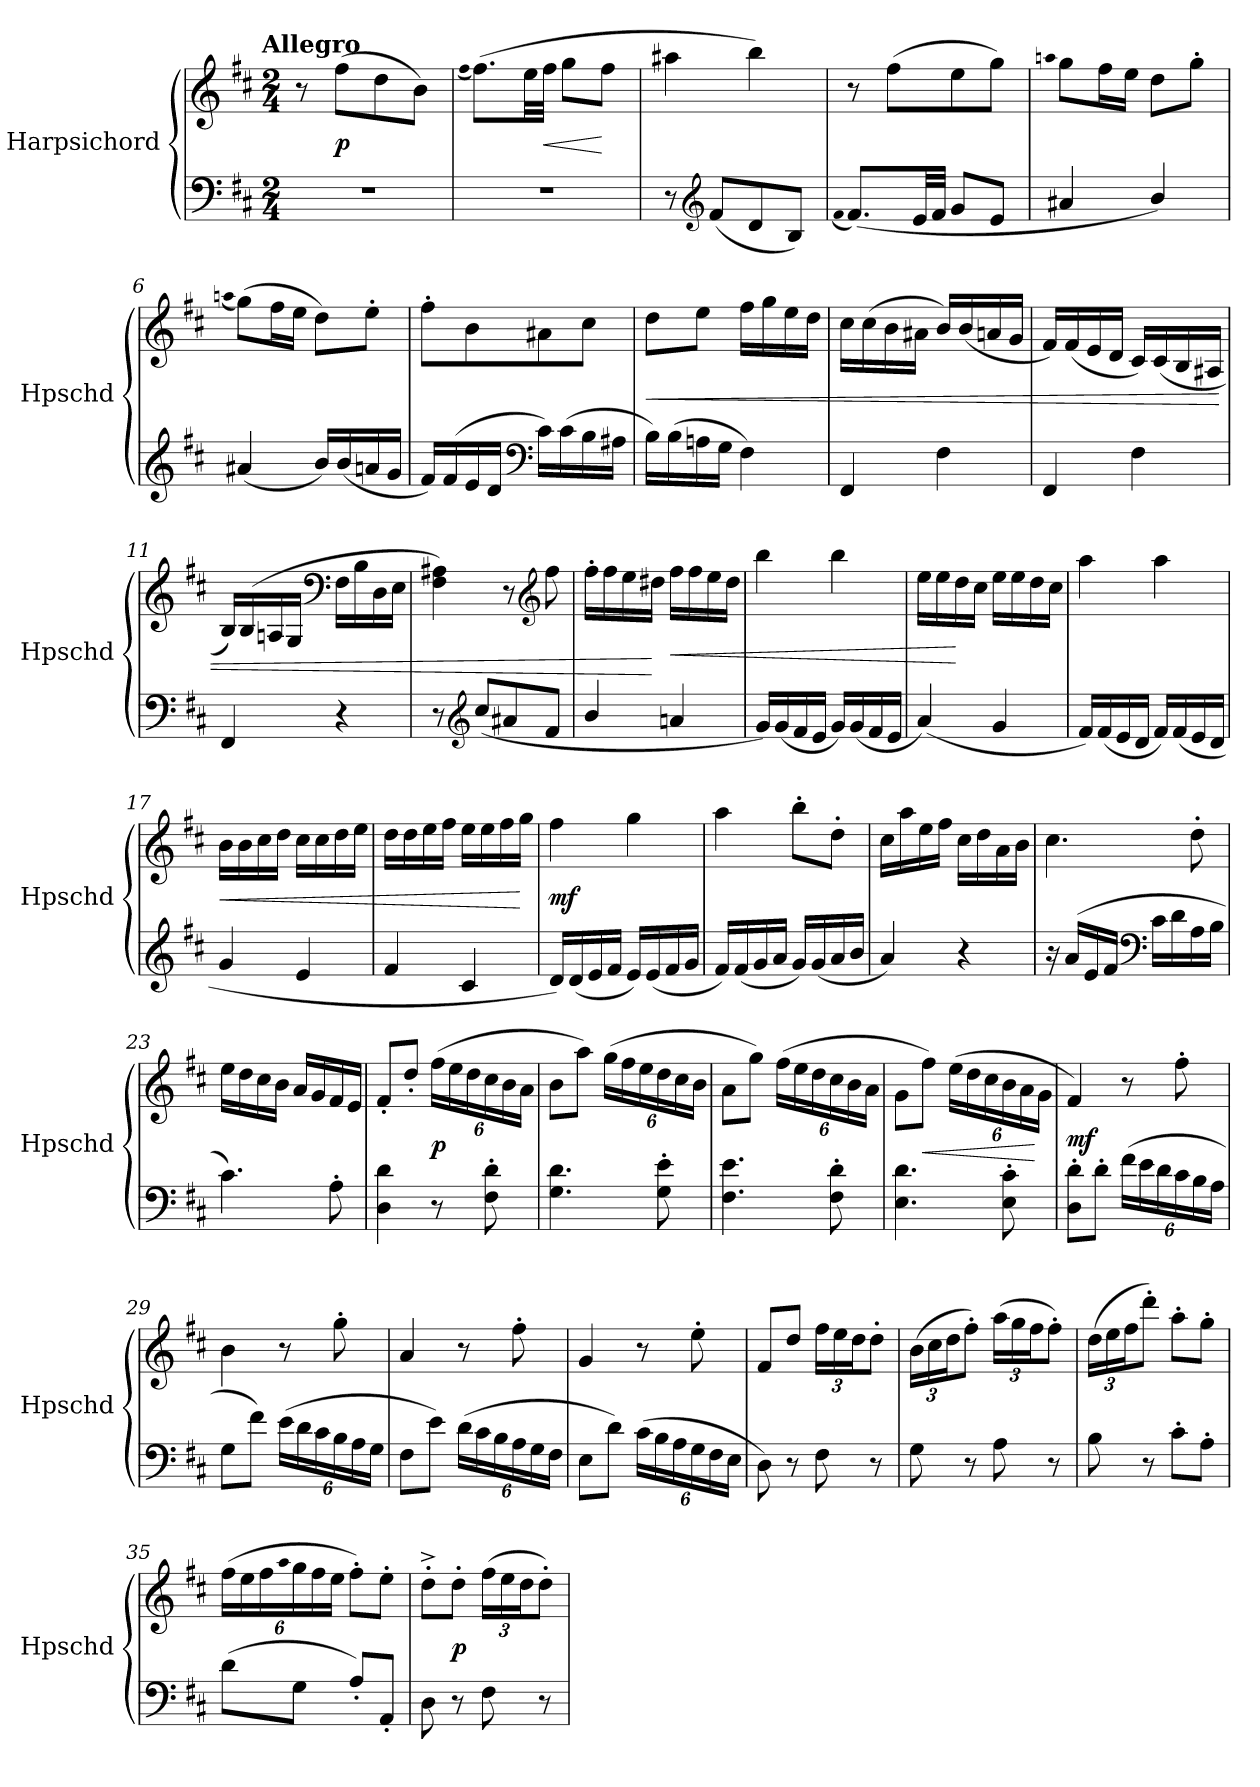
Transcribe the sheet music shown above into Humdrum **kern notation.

**kern	**kern	**dynam
*part1	*part1	*part1
*staff2	*staff1	*staff1/2
*I"Harpsichord	*	*
*I'Hpschd	*	*
*clefF4	*clefG2	*
*k[f#c#]	*k[f#c#]	*
*b:	*b:	*
!!LO:TX:omd:t=Allegro
*M2/4	*M2/4	*
*MM92	*MM92	*
=1	=1	=1
2r	8r	.
.	(8ff#\L	p
.	8dd\	.
.	8b\J)	.
=2	=2	=2
.	(qff#	.
2r	(8.ff#\L)	.
.	32ee\LL	.
.	32ff#\JJJ	<
.	8gg\L	.
.	8ff#\J	[
=3	=3	=3
8r	4aa#X\	.
*clefG2	*	*
(8f#/L	.	.
8d/	4bb\)	.
8B/J)	.	.
=4	=4	=4
(qf#	.	.
(8.f#/L)	8r	.
.	(8ff#\L	.
32e/LL	.	.
32f#/JJJ	.	.
8g/L	8ee\	.
8e/J	8gg\J)	.
=5	=5	=5
.	qaan	.
4a#X/	8gg\L	.
.	16ff#\L	.
.	16ee\JJ	.
4b/)	8dd\L	.
.	8gg'\J	.
=6	=6	=6
.	(qaan	.
(4a#X/	(8gg\L)	.
.	16ff#\L	.
.	16ee\JJ	.
16b/LL)	8dd\L)	.
(16b/	.	.
16an/	8ee'\J	.
16g/JJ	.	.
=7	=7	=7
16f#/LL)	8ff#'\L	.
(16f#/	.	.
16e/	8b\	.
16d/JJ	.	.
*clefF4	*	*
16c#\LL)	8a#X\	.
(16c#\	.	.
16B\	8cc#\J	.
16A#X\JJ	.	.
=8	=8	=8
16B\LL)	8dd\L	<
(16B\	.	.
16An\	8ee\J	.
16G\JJ	.	.
4F#\)	16ff#\LL	.
.	16gg\	.
.	16ee\	.
.	16dd\JJ	.
=9	=9	=9
4FF#/	16cc#\LL	.
.	(16cc#\	.
.	16b\	.
.	16a#X\JJ	.
4F#\	16b/LL)	.
.	(16b/	.
.	16an/	.
.	16g/JJ	.
=10	=10	=10
4FF#/	16f#/LL)	.
.	(16f#/	.
.	16e/	.
.	16d/JJ	.
4F#\	16c#/LL)	.
.	(16c#/	.
.	16B/	.
.	16A#X/JJ	.
=11	=11	=11
4FF#/	16B/LL)	.
.	(16B/	.
.	16An/	.
.	16G/JJ	.
*	*clefF4	*
4r	16F#\LL	.
.	16B\	.
.	16D\	.
.	16E\JJ	.
=12	=12	=12
8r	4F#\ 4A#X\)	.
*clefG2	*	*
(8cc#/L	.	.
8a#X/	8r	.
*	*clefG2	*
8f#/J	8ff#\	.
=13	=13	=13
4b/	16ff#'\LL	.
.	16ff#\	.
.	16ee\	.
.	16dd#X\JJ	[
4an/	16ff#\LL	<
.	16ff#\	.
.	16ee\	.
.	16dd#\JJ	.
=14	=14	=14
16g/LL)	4bb\	.
(16g/	.	.
16f#/	.	.
16e/JJ	.	.
16g/LL)	4bb\	.
(16g/	.	.
16f#/	.	.
16e/JJ	.	.
=15	=15	=15
(4a/)	16ee\LL	.
.	16ee\	.
.	16dd\	[
.	16cc#\JJ	.
4g/	16ee\LL	.
.	16ee\	.
.	16dd\	.
.	16cc#\JJ	.
=16	=16	=16
16f#/LL)	4aa\	.
(16f#/	.	.
16e/	.	.
16d/JJ	.	.
16f#/LL)	4aa\	.
(16f#/	.	.
16e/	.	.
16d/JJ	.	.
=17	=17	=17
4g/	16b\LL	<
.	16b\	.
.	16cc#\	.
.	16dd\JJ	.
4e/	16cc#\LL	.
.	16cc#\	.
.	16dd\	.
.	16ee\JJ	.
=18	=18	=18
4f#/	16dd\LL	.
.	16dd\	.
.	16ee\	.
.	16ff#\JJ	.
4c#/	16ee\LL	.
.	16ee\	.
.	16ff#\	.
.	16gg\JJ	[
=19	=19	=19
16d/LL)	4ff#\	mf
(16d/	.	.
16e/	.	.
16f#/JJ	.	.
16e/LL)	4gg\	.
(16e/	.	.
16f#/	.	.
16g/JJ	.	.
=20	=20	=20
16f#/LL)	4aa\	.
(16f#/	.	.
16g/	.	.
16a/JJ	.	.
16g/LL)	8bb'\L	.
(16g/	.	.
16a/	8dd'\J	.
16b/JJ	.	.
=21	=21	=21
4a/)	16cc#\LL	.
.	16aa\	.
.	16ee\	.
.	16ff#\JJ	.
4r	16cc#\LL	.
.	16dd\	.
.	16a\	.
.	16b\JJ	.
=22	=22	=22
16r	4.cc#\	.
(16a/LL	.	.
16e/	.	.
16f#/JJ	.	.
*clefF4	*	*
16c#\LL	.	.
16d\	.	.
16A\	8dd'\	.
16B\JJ	.	.
=23	=23	=23
4.c#\)	16ee\LL	.
.	16dd\	.
.	16cc#\	.
.	16b\JJ	.
.	16a/LL	.
.	16g/	.
8A'\	16f#/	.
.	16e/JJ	.
=24	=24	=24
4D\ 4d\	8f#'/L	.
.	8dd'/J	.
8r	(24ff#\LL	p
.	24ee\	.
.	24dd\	.
8F#'\ 8d'\	24cc#\	.
.	24b\	.
.	24a\JJ	.
=25	=25	=25
4.G\ 4.d\	8b\L	.
.	8aa\J)	.
.	(24gg\LL	.
.	24ff#\	.
.	24ee\	.
8G'\ 8e'\	24dd\	.
.	24cc#\	.
.	24b\JJ	.
=26	=26	=26
4.F#\ 4.e\	8a\L	.
.	8gg\J)	.
.	(24ff#\LL	.
.	24ee\	.
.	24dd\	.
8F#'\ 8d'\	24cc#\	.
.	24b\	.
.	24a\JJ	.
=27	=27	=27
4.E\ 4.d\	8g\L	.
.	8ff#\J)	<
.	(24ee\LL	.
.	24dd\	.
.	24cc#\	.
8E'\ 8c#'\	24b\	.
.	24a\	.
.	24g\JJ	[
=28	=28	=28
8D'\ 8d'\L	4f#/)	mf
8d'\J	.	.
(24f#\LL	8r	.
24e\	.	.
24d\	.	.
24c#\	8ff#'\	.
24B\	.	.
24A\JJ	.	.
=29	=29	=29
8G\L	4b\	.
8f#\J)	.	.
(24e\LL	8r	.
24d\	.	.
24c#\	.	.
24B\	8gg'\	.
24A\	.	.
24G\JJ	.	.
=30	=30	=30
8F#\L	4a/	.
8e\J)	.	.
(24d\LL	8r	.
24c#\	.	.
24B\	.	.
24A\	8ff#'\	.
24G\	.	.
24F#\JJ	.	.
=31	=31	=31
8E\L	4g/	.
8d\J)	.	.
(24c#\LL	8r	.
24B\	.	.
24A\	.	.
24G\	8ee'\	.
24F#\	.	.
24E\JJ	.	.
=32	=32	=32
8D\)	8f#/L	.
8r	8dd/J	.
8F#\	24ff#\LL	.
.	24ee\	.
.	24dd\J	.
8r	8dd'\J	.
=33	=33	=33
8G\	(24b\LL	.
.	24cc#\	.
.	24dd\J	.
8r	8ff#'\J)	.
8A\	(24aa\LL	.
.	24gg\	.
.	24ff#\J	.
8r	8ff#'\J)	.
=34	=34	=34
8B\	(24dd\LL	.
.	24ee\	.
.	24ff#\J	.
8r	8ddd'\J)	.
8c#'\L	8aa'\L	.
8A'\J	8gg'\J	.
=35	=35	=35
(8d\L	(24ff#\LL	.
.	24ee\	.
.	24ff#\	.
.	qaa	.
8G\J	24gg\	.
.	24ff#\	.
.	24ee\JJ	.
8A'/L)	8ff#'\L)	.
8AA'/J	8ee'\J	.
=36	=36	=36
8D\	8dd'^\L	.
8r	8dd'\J	p
8F#\	(24ff#\LL	.
.	24ee\	.
.	24dd\J	.
8r	8dd'\J)	.
=	=	=
*-	*-	*-
